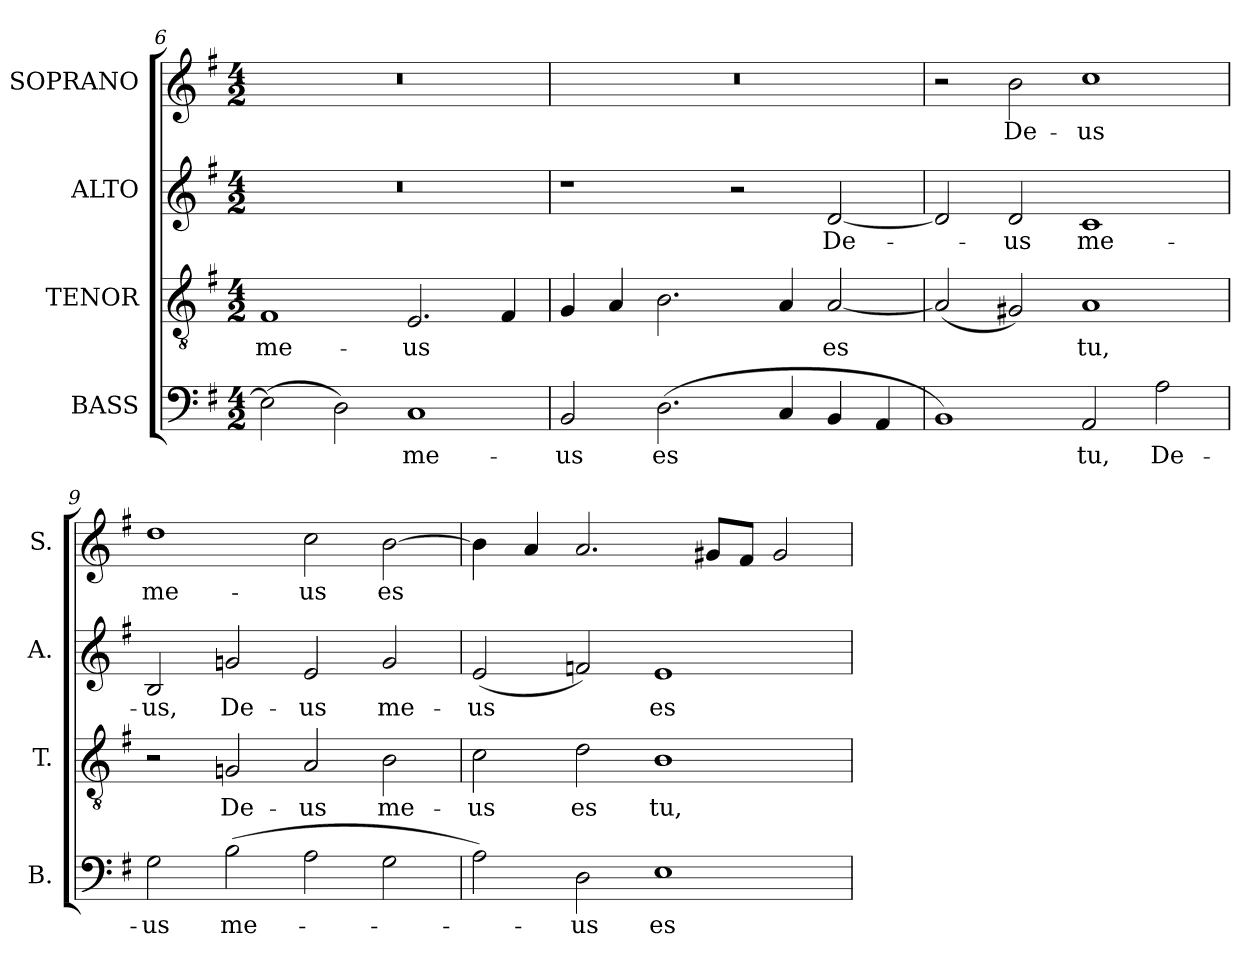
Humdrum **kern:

**kern	**text	**kern	**text	**kern	**text	**kern	**text
*part4	*part4	*part3	*part3	*part2	*part2	*part1	*part1
*staff4	*staff4	*staff3	*staff3	*staff2	*staff2	*staff1	*staff1
*I"BASS	*	*I"TENOR	*	*I"ALTO	*	*I"SOPRANO	*
*I'B.	*	*I'T.	*	*I'A.	*	*I'S.	*
*clefF4	*	*clefGv2	*	*clefG2	*	*clefG2	*
*	*	*ITrd7c12	*	*	*	*	*
*k[f#]	*	*k[f#]	*	*k[f#]	*	*k[f#]	*
*G:	*	*G:	*	*G:	*	*G:	*
*M4/2	*	*M4/2	*	*M4/2	*	*M4/2	*
=6	=6	=6	=6	=6	=6	=6	=6
!	!	!	!LO:LY:b:color=#000000	!LO:N:vis=1	!	!LO:N:vis=1	!
(2Ei\]	.	1FF#i	me-	0r	.	0r	.
2Di\)	.	.	.	.	.	.	.
!	!LO:LY:b:color=#000000	!	!	!	!	!	!
!	!	!	!LO:LY:b:color=#000000	!	!	!	!
1Ci	me-	2.EEi/	-us	.	.	.	.
.	.	4FF#i/	.	.	.	.	.
!!LO:LB:g=z
=7	=7	=7	=7	=7	=7	=7	=7
!	!LO:LY:b:color=#000000	!	!	!	!	!LO:N:vis=1	!
2BBi/	-us	4GGi/	.	1r	.	0r	.
.	.	4AAi/	.	.	.	.	.
!	!LO:LY:b:color=#000000	!	!	!	!	!	!
(2.Di\	es	2.BBi\	.	.	.	.	.
.	.	.	.	2r	.	.	.
4Ci/	.	4AAi/	.	.	.	.	.
!	!	!	!LO:LY:b:color=#000000	!	!	!	!
!	!	!	!	!	!LO:LY:b:color=#000000	!	!
4BBi/	.	[2AAi/	es	[2di/	De-	.	.
4AAi/	.	.	.	.	.	.	.
=8	=8	=8	=8	=8	=8	=8	=8
1BBi)	.	(2AAi/]	.	2di/]	.	2r	.
!	!	!	!	!	!LO:LY:b:color=#000000	!	!
!	!	!	!	!	!	!	!LO:LY:b:color=#000000
.	.	2GG#Xi/)	.	2di/	-us	2bi\	De-
!	!LO:LY:b:color=#000000	!	!	!	!	!	!
!	!	!	!LO:LY:b:color=#000000	!	!	!	!
!	!	!	!	!	!LO:LY:b:color=#000000	!	!
!	!	!	!	!	!	!	!LO:LY:b:color=#000000
2AAi/	tu,	1AAi	tu,	1ci	me-	1cci	-us
!	!LO:LY:b:color=#000000	!	!	!	!	!	!
2Ai\	De-	.	.	.	.	.	.
=9	=9	=9	=9	=9	=9	=9	=9
!	!LO:LY:b:color=#000000	!	!	!	!	!	!
!	!	!	!	!	!LO:LY:b:color=#000000	!	!
!	!	!	!	!	!	!	!LO:LY:b:color=#000000
2Gi\	-us	2r	.	2Bi/	-us,	1ddi	me-
!	!LO:LY:b:color=#000000	!	!	!	!	!	!
!	!	!	!LO:LY:b:color=#000000	!	!	!	!
!	!	!	!	!	!LO:LY:b:color=#000000	!	!
(2Bi\	me-	2GGni/	De-	2gni/	De-	.	.
!	!	!	!LO:LY:b:color=#000000	!	!	!	!
!	!	!	!	!	!LO:LY:b:color=#000000	!	!
!	!	!	!	!	!	!	!LO:LY:b:color=#000000
2Ai\	.	2AAi/	-us	2ei/	-us	2cci\	-us
!	!	!	!LO:LY:b:color=#000000	!	!	!	!
!	!	!	!	!	!LO:LY:b:color=#000000	!	!
!	!	!	!	!	!	!	!LO:LY:b:color=#000000
2Gi\	.	2BBi\	me-	2gi/	me-	[2bi\	es
=10	=10	=10	=10	=10	=10	=10	=10
!	!	!	!LO:LY:b:color=#000000	!	!	!	!
!	!	!	!	!	!LO:LY:b:color=#000000	!	!
2Ai\)	.	2Ci\	-us	(2ei/	-us	4bi\]	.
.	.	.	.	.	.	4ai/	.
!	!LO:LY:b:color=#000000	!	!	!	!	!	!
!	!	!	!LO:LY:b:color=#000000	!	!	!	!
2Di\	-us	2Di\	es	2fni/)	.	2.ai/	.
!	!LO:LY:b:color=#000000	!	!	!	!	!	!
!	!	!	!LO:LY:b:color=#000000	!	!	!	!
!	!	!	!	!	!LO:LY:b:color=#000000	!	!
1Ei	es	1BBi	tu,	1ei	es	.	.
.	.	.	.	.	.	8g#Xi/L	.
.	.	.	.	.	.	8f#i/J	.
.	.	.	.	.	.	2g#i/	.
=	=	=	=	=	=	=	=
*-	*-	*-	*-	*-	*-	*-	*-
